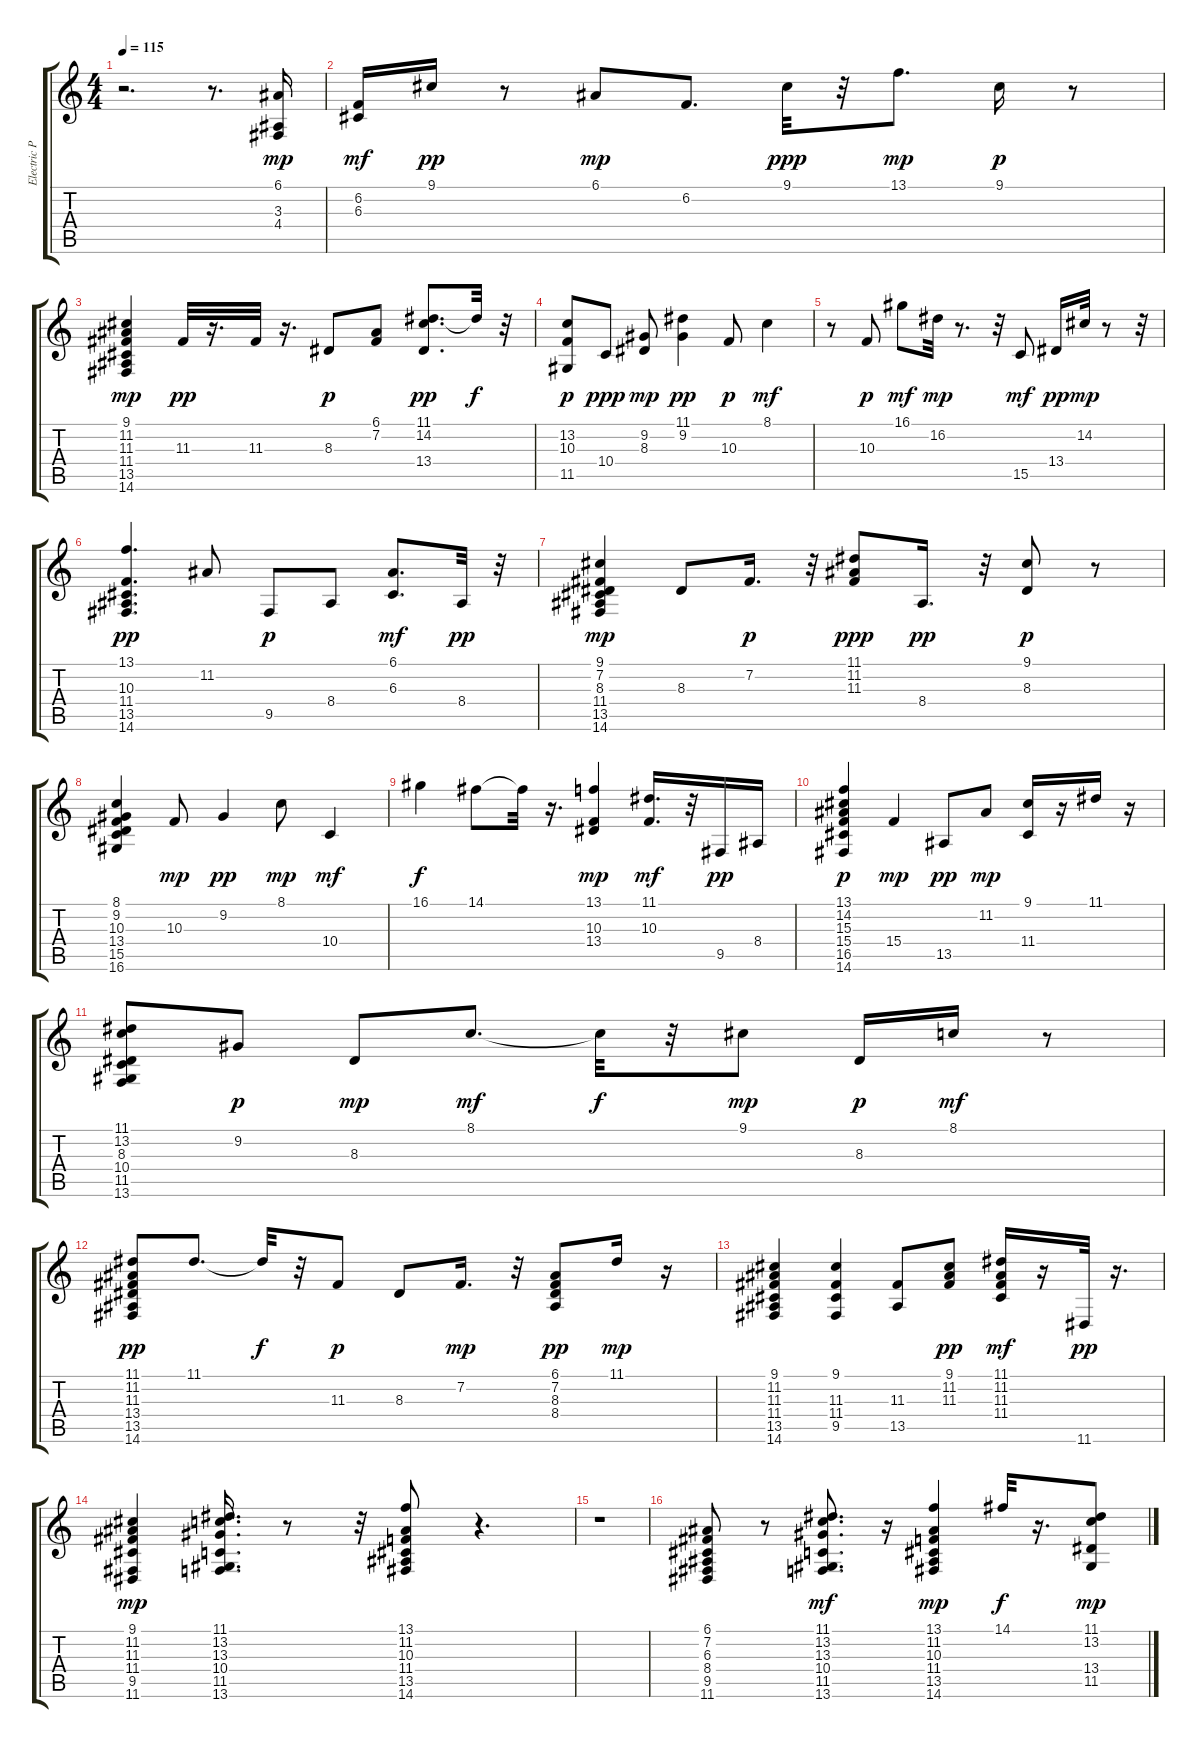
\track ("Electric Piano" "Electric P") {instrument electricpiano1}
\staff {score tabs}
\tuning (E4 B3 G3 D3 A2 E2) {hide}
\ts (4 4)
\tempo 115
\clef g2
\ks c
r.2{d dy ff} r.8{d} (6.1 3.3 4.4).16{dy mp} |
(6.2 6.3).16{dy mf} 9.1.16{dy pp} r.8 6.1.8{dy mp} 6.2.8{d} 9.1.32{dy ppp} r.32 13.1.8{d dy mp} 9.1.16{dy p} r.8 |
(9.1 11.2 11.3 11.4 13.5 14.6).4{dy mp} 11.3.32{dy pp} r.16{d} 11.3.32 r.16{d} 8.3.8{dy p} (6.1 7.2).8 (11.1 14.2 13.4).8{d dy pp} 11.1{t}.32{dy f} r.32 |
(13.2 10.3 11.5).8{dy p} 10.4.8{dy ppp} (9.2 8.3).8{dy mp} (11.1 9.2).4{dy pp} 10.3.8{dy p} 8.1.4{dy mf} |
r.8 10.3.8{dy p} 16.1.8{dy mf} 16.2.32{dy mp} r.8{d} r.32 15.5.8{dy mf} 13.4.16{dy pp} 14.2.32{dy mp} r.8 r.32 |
(13.1 10.3 11.4 13.5 14.6).4{d dy pp} 11.2.8 9.5.8{dy p} 8.4.8 (6.1 6.3).8{d dy mf} 8.4.32{dy pp} r.32 |
(9.1 7.2 8.3 11.4 13.5 14.6).4{dy mp} 8.3.8 7.2.16{d dy p} r.32 (11.1 11.2 11.3).8{dy ppp} 8.4.16{d dy pp} r.32 (9.1 8.3).8{dy p} r.8 |
(8.1 9.2 10.3 13.4 15.5 16.6).4 10.3.8{dy mp} 9.2.4{dy pp} 8.1.8{dy mp} 10.4.4{dy mf} |
16.1.4{dy f} 14.1.8 14.1{t}.32 r.16{d} (13.1 10.3 13.4).4{dy mp} (11.1 10.3).16{d dy mf} r.32 9.5.16{dy pp} 8.4.16 |
(13.1 14.2 15.3 15.4 16.5 14.6).4{dy p} 15.4.4{dy mp} 13.5.8{dy pp} 11.2.8{dy mp} (9.1 11.4).16 r.16 11.1.16 r.16 |
(11.1 13.2 8.3 10.4 11.5 13.6).8 9.2.8{dy p} 8.3.8{dy mp} 8.1.8{d dy mf} 8.1{t}.32{dy f} r.32 9.1.8{dy mp} 8.3.16{dy p} 8.1.16{dy mf} r.8 |
(11.1 11.2 11.3 13.4 13.5 14.6).8{dy pp} 11.1.8{d} 11.1{t}.32{dy f} r.32 11.3.8{dy p} 8.3.8 7.2.16{d dy mp} r.32 (6.1 7.2 8.3 8.4).8{dy pp} 11.1.16{dy mp} r.16 |
(9.1 11.2 11.3 11.4 13.5 14.6).4 (9.1 11.3 11.4 9.5).4 (11.3 13.5).8 (9.1 11.2 11.3).8{dy pp} (11.1 11.2 11.3 11.4).16{dy mf} r.16 11.6.32{dy pp} r.16{d} |
(9.1 11.2 11.3 11.4 9.5 11.6).4{dy mp} (11.1 13.2 13.3 10.4 11.5 13.6).16{d} r.8 r.32 (13.1 11.2 10.3 11.4 13.5 14.6).8 r.4{d} |
r.1 |
(6.1 7.2 6.3 8.4 9.5 11.6).8 r.8 (11.1 13.2 13.3 10.4 11.5 13.6).8{d dy mf} r.16 (13.1 11.2 10.3 11.4 13.5 14.6).4{dy mp} 14.1.32{dy f} r.16{d} (11.1 13.2 13.4 11.5).8{dy mp}
